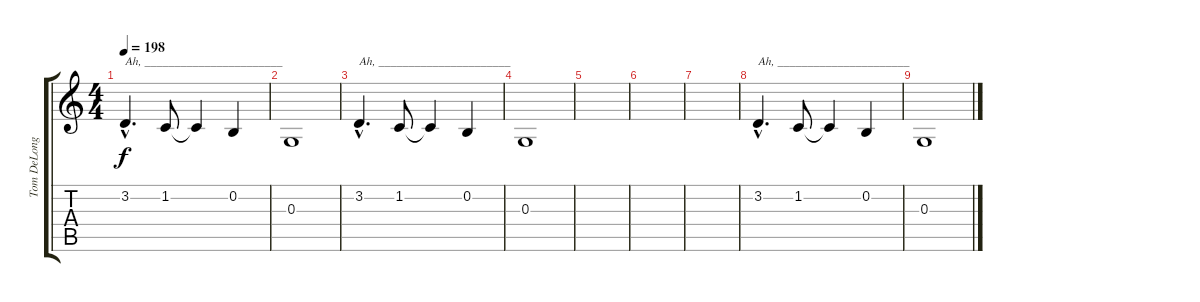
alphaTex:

\track ("Tom DeLonge: Vocals" "Tom DeLong") {instrument tenorsax}
\staff {score tabs}
\tuning (E4 B3 G3 D3 A2 E2) {hide}
\ts (4 4)
\tempo 198
\clef g2
\ks c
3.2{hac}.4{d txt "Ah, _______________________" dy f} 1.2.8 1.2{t}.4 0.2.4 |
0.3.1 |
3.2{hac}.4{d txt "Ah, ______________________"} 1.2.8 1.2{t}.4 0.2.4 |
0.3.1 |
|
|
|
3.2{hac}.4{d txt "Ah, ______________________"} 1.2.8 1.2{t}.4 0.2.4 |
0.3.1
